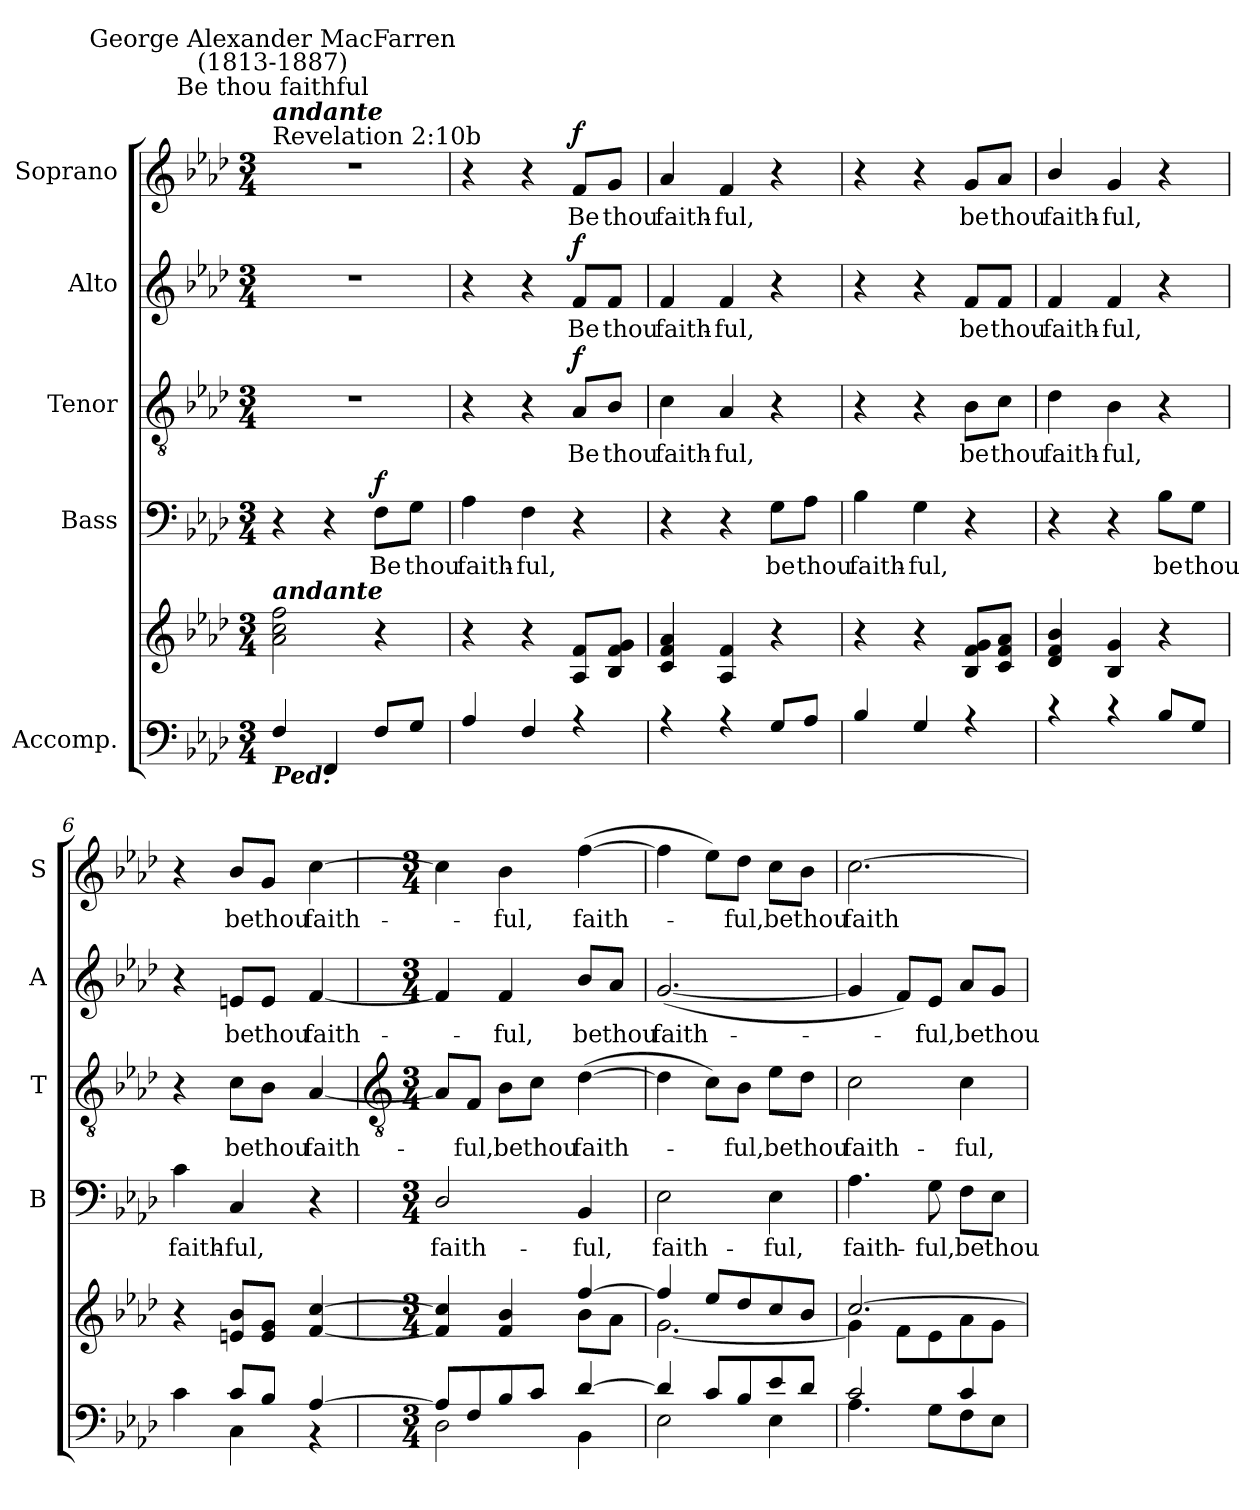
**kern	**kern	**dynam	**kern	**text	**dynam	**kern	**text	**dynam	**kern	**text	**dynam	**kern	**text	**dynam
*part5	*part5	*part5	*part4	*part4	*part4	*part3	*part3	*part3	*part2	*part2	*part2	*part1	*part1	*part1
*staff6	*staff5	*staff5/6	*staff4	*staff4	*staff4	*staff3	*staff3	*staff3	*staff2	*staff2	*staff2	*staff1	*staff1	*staff1
*I"Accomp.	*	*	*I"Bass	*	*	*I"Tenor	*	*	*I"Alto	*	*	*I"Soprano	*	*
*	*	*	*I'B	*	*	*I'T	*	*	*I'A	*	*	*I'S	*	*
*clefF4	*clefG2	*	*clefF4	*	*	*clefGv2	*	*	*clefG2	*	*	*clefG2	*	*
*k[b-e-a-d-]	*k[b-e-a-d-]	*	*k[b-e-a-d-]	*	*	*k[b-e-a-d-]	*	*	*k[b-e-a-d-]	*	*	*k[b-e-a-d-]	*	*
*A-:	*A-:	*	*A-:	*	*	*A-:	*	*	*A-:	*	*	*A-:	*	*
*M3/4	*M3/4	*	*M3/4	*	*	*M3/4	*	*	*M3/4	*	*	*M3/4	*	*
*MM52	*MM52	*	*MM52	*	*	*MM52	*	*	*MM52	*	*	*MM52	*	*
=1	=1	=1	=1	=1	=1	=1	=1	=1	=1	=1	=1	=1	=1	=1
*^	*	*	*	*	*	*	*	*	*	*	*	*	*	*
!	!	!	!	!	!	!	!	!	!	!	!	!	!LO:TX:a:t=Revelation 2&colon;10b	!	!
!	!	!	!	!	!	!	!	!	!	!	!	!	!LO:TX:a:Bi:t=andante	!	!
!	!	!	!	!	!	!	!	!	!	!	!	!	!LO:TX:a:cj:t=Be thou faithful	!	!
!	!	!	!	!	!	!	!	!	!	!	!	!	!LO:TX:a:cj:t=George Alexander MacFarren\n(1813-1887)	!	!
!	!	!LO:TX:a:Bi:t=andante	!	!	!	!	!	!	!	!	!	!	!	!	!
!LO:TX:b:Bi:t=Ped.	!	!	!	!	!	!	!	!	!	!	!	!	!	!	!
!	!LO:N:vis=1	!	!LO:DY:b=2	!	!	!	!LO:N:vis=1	!	!	!LO:N:vis=1	!	!	!LO:N:vis=1	!	!
!	!	!	!LO:DY:n=1:b	!	!	!	!	!	!	!	!	!	!	!	!
4F	2.ryy	2a- 2cc 2ff	mf mf	4r	.	.	2.r	.	.	2.r	.	.	2.r	.	.
4FF	.	.	.	4r	.	.	.	.	.	.	.	.	.	.	.
!	!	!	!	!	!LO:LY:b	!LO:DY:b	!	!	!	!	!	!	!	!	!
8FL	.	4r	.	8F\L	Be	f	.	.	.	.	.	.	.	.	.
!	!	!	!	!	!LO:LY:b	!	!	!	!	!	!	!	!	!	!
8GJ	.	.	.	8G\J	thou	.	.	.	.	.	.	.	.	.	.
=2	=2	=2	=2	=2	=2	=2	=2	=2	=2	=2	=2	=2	=2	=2	=2
!	!LO:N:vis=1	!	!	!	!LO:LY:b	!	!	!	!	!	!	!	!	!	!
4A-	2.ryy	4r	.	4A-	faith-	.	4r	.	.	4r	.	.	4r	.	.
!	!	!	!	!	!LO:LY:b	!	!	!	!	!	!	!	!	!	!
4F	.	4r	.	4F	-ful,	.	4r	.	.	4r	.	.	4r	.	.
!	!	!	!	!	!	!	!	!LO:LY:b	!LO:DY:b	!	!LO:LY:b	!LO:DY:b	!	!LO:LY:b	!LO:DY:b
4r	.	8A- 8fL	.	4r	.	.	8A-/L	Be	f	8f/L	Be	f	8f/L	Be	f
!	!	!	!	!	!	!	!	!LO:LY:b	!	!	!LO:LY:b	!	!	!LO:LY:b	!
.	.	8B- 8f 8gJ	.	.	.	.	8B-/J	thou	.	8f/J	thou	.	8g/J	thou	.
=3	=3	=3	=3	=3	=3	=3	=3	=3	=3	=3	=3	=3	=3	=3	=3
!	!LO:N:vis=1	!	!	!	!	!	!	!LO:LY:b	!	!	!LO:LY:b	!	!	!LO:LY:b	!
4r	2.ryy	4c 4f 4a-	.	4r	.	.	4c	faith-	.	4f	faith-	.	4a-	faith-	.
!	!	!	!	!	!	!	!	!LO:LY:b	!	!	!LO:LY:b	!	!	!LO:LY:b	!
4r	.	4A- 4f	.	4r	.	.	4A-	-ful,	.	4f	-ful,	.	4f	-ful,	.
!	!	!	!	!	!LO:LY:b	!	!	!	!	!	!	!	!	!	!
8GL	.	4r	.	8G\L	be	.	4r	.	.	4r	.	.	4r	.	.
!	!	!	!	!	!LO:LY:b	!	!	!	!	!	!	!	!	!	!
8A-J	.	.	.	8A-\J	thou	.	.	.	.	.	.	.	.	.	.
=4	=4	=4	=4	=4	=4	=4	=4	=4	=4	=4	=4	=4	=4	=4	=4
!	!	!	!	!	!LO:LY:b	!	!	!	!	!	!	!	!	!	!
4B-	2.ryy	4r	.	4B-	faith-	.	4r	.	.	4r	.	.	4r	.	.
!	!	!	!	!	!LO:LY:b	!	!	!	!	!	!	!	!	!	!
4G	.	4r	.	4G	-ful,	.	4r	.	.	4r	.	.	4r	.	.
!	!	!	!	!	!	!	!	!LO:LY:b	!	!	!LO:LY:b	!	!	!LO:LY:b	!
4r	.	8B- 8f 8gL	.	4r	.	.	8B-\L	be	.	8f/L	be	.	8g/L	be	.
!	!	!	!	!	!	!	!	!LO:LY:b	!	!	!LO:LY:b	!	!	!LO:LY:b	!
.	.	8c 8f 8a-J	.	.	.	.	8c\J	thou	.	8f/J	thou	.	8a-/J	thou	.
=5	=5	=5	=5	=5	=5	=5	=5	=5	=5	=5	=5	=5	=5	=5	=5
!	!	!	!	!	!	!	!	!LO:LY:b	!	!	!LO:LY:b	!	!	!LO:LY:b	!
4r	2.ryy	4d-/ 4f/ 4b-/	.	4r	.	.	4d-	faith-	.	4f	faith-	.	4b-/	faith-	.
!	!	!	!	!	!	!	!	!LO:LY:b	!	!	!LO:LY:b	!	!	!LO:LY:b	!
4r	.	4B- 4g	.	4r	.	.	4B-	-ful,	.	4f	-ful,	.	4g	-ful,	.
!	!	!	!	!	!LO:LY:b	!	!	!	!	!	!	!	!	!	!
8B-L	.	4r	.	8B-\L	be	.	4r	.	.	4r	.	.	4r	.	.
!	!	!	!	!	!LO:LY:b	!	!	!	!	!	!	!	!	!	!
8GJ	.	.	.	8G\J	thou	.	.	.	.	.	.	.	.	.	.
=6	=6	=6	=6	=6	=6	=6	=6	=6	=6	=6	=6	=6	=6	=6	=6
!	!	!	!	!	!LO:LY:b	!	!	!	!	!	!	!	!	!	!
4ryy	4c\	4r	.	4c	faith-	.	4r	.	.	4r	.	.	4r	.	.
!	!	!	!	!	!LO:LY:b	!	!	!LO:LY:b	!	!	!LO:LY:b	!	!	!LO:LY:b	!
8c/L	4C\	8en/ 8b-/L	.	4C	-ful,	.	8c\L	be	.	8en/L	be	.	8b-/L	be	.
!	!	!	!	!	!	!	!	!LO:LY:b	!	!	!LO:LY:b	!	!	!LO:LY:b	!
8B-/J	.	8e 8gJ	.	.	.	.	8B-\J	thou	.	8e/J	thou	.	8g/J	thou	.
!	!	!	!	!	!	!	!	!LO:LY:b	!	!	!LO:LY:b	!	!	!LO:LY:b	!
[4A-/	4r	[4f [4cc	.	4r	.	.	[4A-	faith-	.	[4f	faith-	.	[4cc	faith-	.
!!LO:LB:g=z
=7	=7	=7	=7	=7	=7	=7	=7	=7	=7	=7	=7	=7	=7	=7	=7
*	*	*	*	*	*	*	*clefGv2	*	*	*	*	*	*	*	*
*M3/4	*	*M3/4	*	*M3/4	*	*	*M3/4	*	*	*M3/4	*	*	*M3/4	*	*
*	*	*^	*	*	*	*	*	*	*	*	*	*	*	*	*
!	!	!	!	!	!	!LO:LY:b	!	!	!	!	!	!	!	!	!	!
8A-/L]	2D-\	4f/] 4cc/]	2ryy	.	2D-/	faith-	.	8A-/L]	.	.	4f]	.	.	4cc]	.	.
!	!	!	!	!	!	!	!	!	!LO:LY:b	!	!	!	!	!	!	!
8F/	.	.	.	.	.	.	.	8F/J	ful,	.	.	.	.	.	.	.
!	!	!	!	!	!	!	!	!	!LO:LY:b	!	!	!LO:LY:b	!	!	!LO:LY:b	!
8B-/	.	4f/ 4b-/	.	.	.	.	.	8B-\L	be	.	4f	ful,	.	4b-	ful,	.
!	!	!	!	!	!	!	!	!	!LO:LY:b	!	!	!	!	!	!	!
8c/J	.	.	.	.	.	.	.	8c\J	thou	.	.	.	.	.	.	.
!	!	!	!	!	!	!LO:LY:b	!	!	!LO:LY:b	!	!	!LO:LY:b	!	!	!LO:LY:b	!
[4d-/	4BB-\	[4ff/	8b-\L	.	4BB-	-ful,	.	(>[4d-	faith-	.	8b-/L	be	.	(>[4ff	faith-	.
!	!	!	!	!	!	!	!	!	!	!	!	!LO:LY:b	!	!	!	!
.	.	.	8a-\J	.	.	.	.	.	.	.	8a-/J	thou	.	.	.	.
=8	=8	=8	=8	=8	=8	=8	=8	=8	=8	=8	=8	=8	=8	=8	=8	=8
!	!	!	!	!	!	!LO:LY:b	!	!	!	!	!	!LO:LY:b	!	!	!	!
4d-/]	2E-\	4ff/]	[2.g\	.	2E-	faith-	.	4d-]	.	.	(<[2.g	faith-	.	4ff]	.	.
8c/L	.	8ee-/L	.	.	.	.	.	8c\L)	.	.	.	.	.	8ee-\L)	.	.
!	!	!	!	!	!	!	!	!	!LO:LY:b	!	!	!	!	!	!LO:LY:b	!
8B-/	.	8dd-/	.	.	.	.	.	8B-\J	ful,	.	.	.	.	8dd-\J	ful,	.
!	!	!	!	!	!	!LO:LY:b	!	!	!LO:LY:b	!	!	!	!	!	!LO:LY:b	!
8e-/	4E-\	8cc/	.	.	4E-	-ful,	.	8e-\L	be	.	.	.	.	8cc\L	be	.
!	!	!	!	!	!	!	!	!	!LO:LY:b	!	!	!	!	!	!LO:LY:b	!
8d-/J	.	8b-/J	.	.	.	.	.	8d-\J	thou	.	.	.	.	8b-\J	thou	.
=9	=9	=9	=9	=9	=9	=9	=9	=9	=9	=9	=9	=9	=9	=9	=9	=9
!	!	!	!	!	!	!LO:LY:b	!	!	!LO:LY:b	!	!	!	!	!	!LO:LY:b	!
2c/	4.A-\	[2.cc/	4g\]	.	4.A-	faith-	.	2c	faith-	.	4g]	.	.	[2.cc	faith-	.
.	.	.	8f\L	.	.	.	.	.	.	.	8f/L)	.	.	.	.	.
!	!	!	!	!	!	!LO:LY:b	!	!	!	!	!	!LO:LY:b	!	!	!	!
.	8G\L	.	8e-\	.	8G	-ful,	.	.	.	.	8e-/J	ful,	.	.	.	.
!	!	!	!	!	!	!LO:LY:b	!	!	!LO:LY:b	!	!	!LO:LY:b	!	!	!	!
4c/	8F\	.	8a-\	.	8F\L	be	.	4c	-ful,	.	8a-/L	be	.	.	.	.
!	!	!	!	!	!	!LO:LY:b	!	!	!	!	!	!LO:LY:b	!	!	!	!
.	8E-\J	.	8g\J	.	8E-\J	thou	.	.	.	.	8g/J	thou	.	.	.	.
*v	*v	*	*	*	*	*	*	*	*	*	*	*	*	*	*	*
*	*v	*v	*	*	*	*	*	*	*	*	*	*	*	*	*
=	=	=	=	=	=	=	=	=	=	=	=	=	=	=
*-	*-	*-	*-	*-	*-	*-	*-	*-	*-	*-	*-	*-	*-	*-
